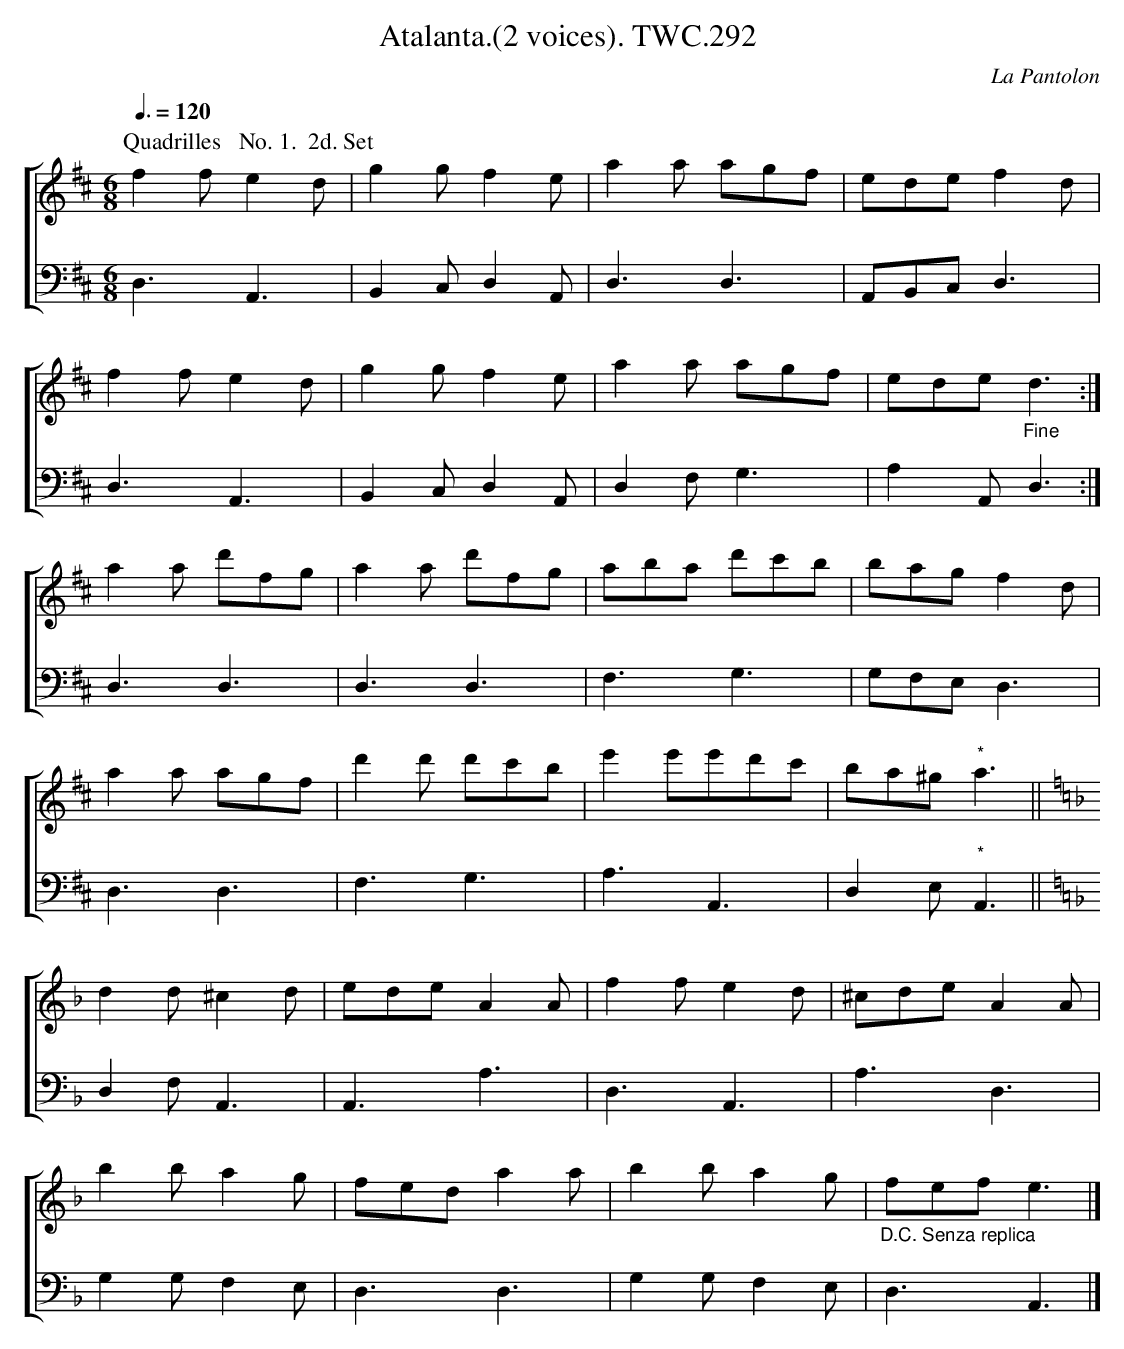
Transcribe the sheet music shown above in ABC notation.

X:1
T:Atalanta.(2 voices). TWC.292
L:1/8
C:La Pantolon
%%score [1 2]
M:6/8
Q:3/8=120
K:D
V:1
P:Quadrilles   No. 1.  2d. Set
f2f e2d|g2g f2e|a2a agf|ede f2d|
f2f e2d|g2g f2e|a2a agf|ede "_Fine" d3 :|
a2a d'fg|a2a d'fg|aba d'c'b|bag f2d|
a2a agf|d'2d' d'c'b|e'2e'e'd'c'|ba^g "*"a3 ||
K:Dm
d2d ^c2d|ede A2A|f2f e2d|^cde A2A|
b2b a2g|fed a2a|b2b a2g|"_D.C. Senza replica"fef e3|]
V:2 clef=bass octave=-2
d3A3|B2c d2A|d3d3|ABc d3|
d3A3|B2c d2A|d2f g3|a2A d3 :|
d3d3|d3d3|f3g3|gfe d3|
d3d3|f3g3|a3A3|d2e "*"A3 ||
K:Dm
d2f A3|A3a3|d3A3|a3d3|g2g f2e|d3d3|g2g f2e|d3A3 |]
